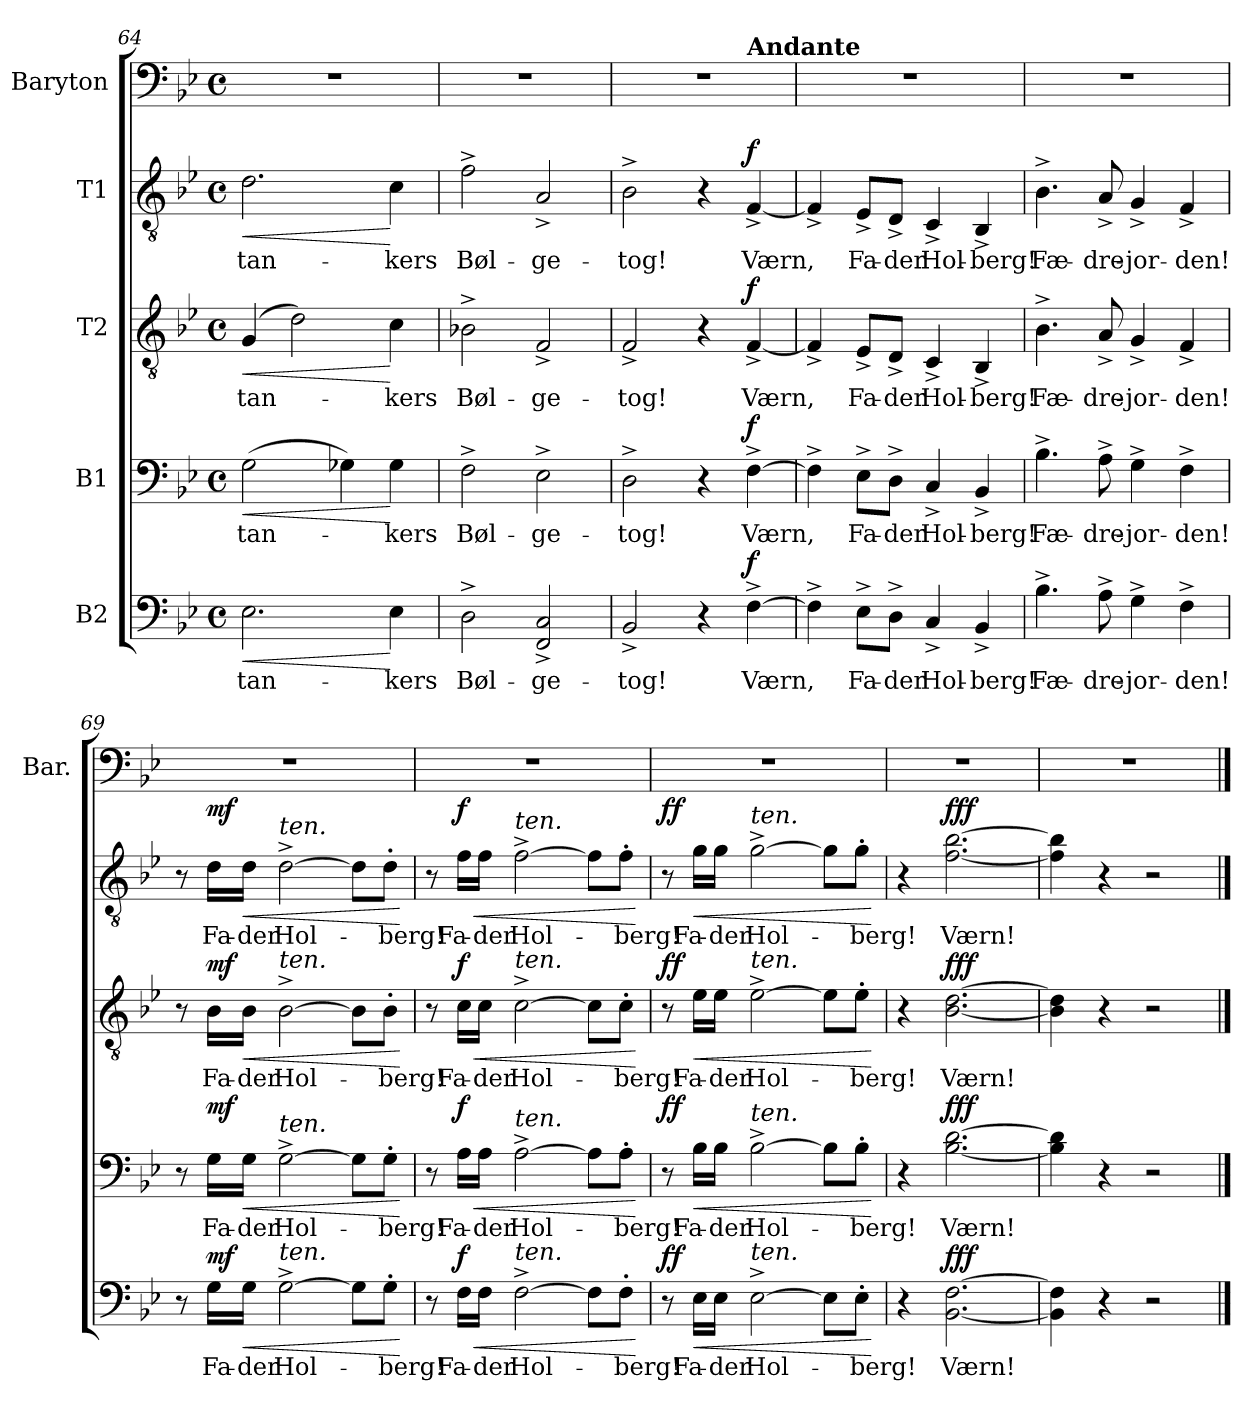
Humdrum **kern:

**kern	**text	**dynam	**kern	**text	**dynam	**kern	**text	**dynam	**kern	**text	**dynam	**kern
*part5	*part5	*part5	*part4	*part4	*part4	*part3	*part3	*part3	*part2	*part2	*part2	*part1
*staff5	*staff5	*staff5	*staff4	*staff4	*staff4	*staff3	*staff3	*staff3	*staff2	*staff2	*staff2	*staff1
*I"B2	*	*	*I"B1	*	*	*I"T2	*	*	*I"T1	*	*	*I"Baryton
*	*	*	*	*	*	*	*	*	*	*	*	*I'Bar.
*clefF4	*	*	*clefF4	*	*	*clefGv2	*	*	*clefGv2	*	*	*clefF4
*k[b-e-]	*	*	*k[b-e-]	*	*	*k[b-e-]	*	*	*k[b-e-]	*	*	*k[b-e-]
*M4/4	*	*	*M4/4	*	*	*M4/4	*	*	*M4/4	*	*	*M4/4
*met(c)	*	*	*met(c)	*	*	*met(c)	*	*	*met(c)	*	*	*met(c)
=64	=64	=64	=64	=64	=64	=64	=64	=64	=64	=64	=64	=64
!	!LO:LY:b	!LO:HP:b	!	!LO:LY:b	!LO:HP:b	!	!LO:LY:b	!LO:HP:b	!	!LO:LY:b	!LO:HP:b	!
2.E-\	-tan-	<	(>2G\	-tan-	<	(>4G/	-tan-	<	2.d\	-tan-	<	1r
.	.	.	.	.	.	2d\)	.	.	.	.	.	.
.	.	.	4G-X\)	.	.	.	.	.	.	.	.	.
!	!LO:LY:b	!	!	!LO:LY:b	!	!	!LO:LY:b	!	!	!LO:LY:b	!	!
4E-\	-kers	[	4G-\	-kers	[	4c\	-kers	[	4c\	-kers	[	.
!!LO:LB:g=z
=65	=65	=65	=65	=65	=65	=65	=65	=65	=65	=65	=65	=65
!	!LO:LY:b	!	!	!LO:LY:b	!	!	!LO:LY:b	!	!	!LO:LY:b	!	!
2D^\	Bøl-	.	2F^\	Bøl-	.	2B-X^\	Bøl-	.	2f^\	Bøl-	.	1r
!	!LO:LY:b	!	!	!LO:LY:b	!	!	!LO:LY:b	!	!	!LO:LY:b	!	!
2FF/^ 2C/^	-ge-	.	2E-^\	-ge-	.	2F^/	-ge-	.	2A^/	-ge-	.	.
=66	=66	=66	=66	=66	=66	=66	=66	=66	=66	=66	=66	=66
!	!LO:LY:b	!	!	!LO:LY:b	!	!	!LO:LY:b	!	!	!LO:LY:b	!	!
*	*	*	*	*	*	*	*	*	*	*	*	*^
2BB-^/	-tog!	.	2D^\	-tog!	.	2F^/	-tog!	.	2B-^\	-tog!	.	1r	2.ryy
4r	.	.	4r	.	.	4r	.	.	4r	.	.	.	.
!	!	!	!	!	!	!	!	!	!	!	!	!	!LO:TX:a:B:t=Andante
!	!LO:LY:b	!LO:DY:a	!	!LO:LY:b	!LO:DY:a	!	!LO:LY:b	!LO:DY:a	!	!LO:LY:b	!LO:DY:a	!	!
[4F^\	Værn,	f	[4F^\	Værn,	f	[4F^/	Værn,	f	[4F^/	Værn,	f	.	4ryy
*	*	*	*	*	*	*	*	*	*	*	*	*v	*v
=67	=67	=67	=67	=67	=67	=67	=67	=67	=67	=67	=67	=67
4F^\]	.	.	4F^\]	.	.	4F^/]	.	.	4F^/]	.	.	1r
!	!LO:LY:b	!	!	!LO:LY:b	!	!	!LO:LY:b	!	!	!LO:LY:b	!	!
8E-^\L	Fa-	.	8E-^\L	Fa-	.	8E-^/L	Fa-	.	8E-^/L	Fa-	.	.
!	!LO:LY:b	!	!	!LO:LY:b	!	!	!LO:LY:b	!	!	!LO:LY:b	!	!
8D^\J	-der	.	8D^\J	-der	.	8D^/J	-der	.	8D^/J	-der	.	.
!	!LO:LY:b	!	!	!LO:LY:b	!	!	!LO:LY:b	!	!	!LO:LY:b	!	!
4C^/	Hol-	.	4C^/	Hol-	.	4C^/	Hol-	.	4C^/	Hol-	.	.
!	!LO:LY:b	!	!	!LO:LY:b	!	!	!LO:LY:b	!	!	!LO:LY:b	!	!
4BB-^/	-berg!	.	4BB-^/	-berg!	.	4BB-^/	-berg!	.	4BB-^/	-berg!	.	.
=68	=68	=68	=68	=68	=68	=68	=68	=68	=68	=68	=68	=68
!	!LO:LY:b	!	!	!LO:LY:b	!	!	!LO:LY:b	!	!	!LO:LY:b	!	!
4.B-^\	Fæ-	.	4.B-^\	Fæ-	.	4.B-^\	Fæ-	.	4.B-^\	Fæ-	.	1r
!	!LO:LY:b	!	!	!LO:LY:b	!	!	!LO:LY:b	!	!	!LO:LY:b	!	!
8A^\	-dre-	.	8A^\	-dre-	.	8A^/	-dre-	.	8A^/	-dre-	.	.
!	!LO:LY:b	!	!	!LO:LY:b	!	!	!LO:LY:b	!	!	!LO:LY:b	!	!
4G^\	-jor-	.	4G^\	-jor-	.	4G^/	-jor-	.	4G^/	-jor-	.	.
!	!LO:LY:b	!	!	!LO:LY:b	!	!	!LO:LY:b	!	!	!LO:LY:b	!	!
4F^\	-den!	.	4F^\	-den!	.	4F^/	-den!	.	4F^/	-den!	.	.
=69	=69	=69	=69	=69	=69	=69	=69	=69	=69	=69	=69	=69
8r	.	.	8r	.	.	8r	.	.	8r	.	.	1r
!	!LO:LY:b	!LO:DY:a	!	!LO:LY:b	!LO:DY:a	!	!LO:LY:b	!LO:DY:a	!	!LO:LY:b	!LO:DY:a	!
16G\LL	Fa-	mf	16G\LL	Fa-	mf	16B-\LL	Fa-	mf	16d\LL	Fa-	mf	.
!	!LO:LY:b	!LO:HP:b	!	!LO:LY:b	!LO:HP:b	!	!LO:LY:b	!LO:HP:b	!	!LO:LY:b	!LO:HP:b	!
16G\JJ	-der	<	16G\JJ	-der	<	16B-\JJ	-der	<	16d\JJ	-der	<	.
!	!	!	!	!	!	!	!	!	!LO:TX:a:i:t=ten.	!	!	!
!	!	!	!	!	!	!LO:TX:a:i:t=ten.	!	!	!	!	!	!
!	!	!	!LO:TX:a:i:t=ten.	!	!	!	!	!	!	!	!	!
!LO:TX:a:i:t=ten.	!	!	!	!	!	!	!	!	!	!	!	!
!	!LO:LY:b	!	!	!LO:LY:b	!	!	!LO:LY:b	!	!	!LO:LY:b	!	!
[2G^\	Hol-	.	[2G^\	Hol-	.	[2B-^\	Hol-	.	[2d^\	Hol-	.	.
8G\L]	.	.	8G\L]	.	.	8B-\L]	.	.	8d\L]	.	.	.
!	!LO:LY:b	!	!	!LO:LY:b	!	!	!LO:LY:b	!	!	!LO:LY:b	!	!
8G'\J	-berg!	.	8G'\J	-berg!	.	8B-'\J	-berg!	.	8d'\J	-berg!	.	.
.	.	[	.	.	[	.	.	[	.	.	[	.
=70	=70	=70	=70	=70	=70	=70	=70	=70	=70	=70	=70	=70
8r	.	.	8r	.	.	8r	.	.	8r	.	.	1r
!	!LO:LY:b	!LO:HP:b	!	!LO:LY:b	!LO:HP:b	!	!LO:LY:b	!LO:HP:b	!	!LO:LY:b	!LO:HP:b	!
!	!	!LO:DY:n=1:a	!	!	!LO:DY:n=1:a	!	!	!LO:DY:n=1:a	!	!	!LO:DY:n=1:a	!
16F\LL	Fa-	< f	16A\LL	Fa-	< f	16c\LL	Fa-	< f	16f\LL	Fa-	< f	.
!	!LO:LY:b	!	!	!LO:LY:b	!	!	!LO:LY:b	!	!	!LO:LY:b	!	!
16F\JJ	-der	.	16A\JJ	-der	.	16c\JJ	-der	.	16f\JJ	-der	.	.
!	!	!	!	!	!	!	!	!	!LO:TX:a:i:t=ten.	!	!	!
!	!	!	!	!	!	!LO:TX:a:i:t=ten.	!	!	!	!	!	!
!	!	!	!LO:TX:a:i:t=ten.	!	!	!	!	!	!	!	!	!
!LO:TX:a:i:t=ten.	!	!	!	!	!	!	!	!	!	!	!	!
!	!LO:LY:b	!	!	!LO:LY:b	!	!	!LO:LY:b	!	!	!LO:LY:b	!	!
[2F^\	Hol-	.	[2A^\	Hol-	.	[2c^\	Hol-	.	[2f^\	Hol-	.	.
8F\L]	.	.	8A\L]	.	.	8c\L]	.	.	8f\L]	.	.	.
!	!LO:LY:b	!	!	!LO:LY:b	!	!	!LO:LY:b	!	!	!LO:LY:b	!	!
8F'\J	-berg!	.	8A'\J	-berg!	.	8c'\J	-berg!	.	8f'\J	-berg!	.	.
.	.	[	.	.	[	.	.	[	.	.	[	.
=71	=71	=71	=71	=71	=71	=71	=71	=71	=71	=71	=71	=71
!	!	!LO:DY:a	!	!	!LO:DY:a	!	!	!LO:DY:a	!	!	!LO:DY:a	!
8r	.	ff	8r	.	ff	8r	.	ff	8r	.	ff	1r
!	!LO:LY:b	!LO:HP:b	!	!LO:LY:b	!LO:HP:b	!	!LO:LY:b	!LO:HP:b	!	!LO:LY:b	!LO:HP:b	!
16E-\LL	Fa-	<	16B-\LL	Fa-	<	16e-\LL	Fa-	<	16g\LL	Fa-	<	.
!	!LO:LY:b	!	!	!LO:LY:b	!	!	!LO:LY:b	!	!	!LO:LY:b	!	!
16E-\JJ	-der	.	16B-\JJ	-der	.	16e-\JJ	-der	.	16g\JJ	-der	.	.
!	!	!	!	!	!	!	!	!	!LO:TX:a:i:t=ten.	!	!	!
!	!	!	!	!	!	!LO:TX:a:i:t=ten.	!	!	!	!	!	!
!	!	!	!LO:TX:a:i:t=ten.	!	!	!	!	!	!	!	!	!
!LO:TX:a:i:t=ten.	!	!	!	!	!	!	!	!	!	!	!	!
!	!LO:LY:b	!	!	!LO:LY:b	!	!	!LO:LY:b	!	!	!LO:LY:b	!	!
[2E-^\	Hol-	.	[2B-^\	Hol-	.	[2e-^\	Hol-	.	[2g^\	Hol-	.	.
8E-\L]	.	.	8B-\L]	.	.	8e-\L]	.	.	8g\L]	.	.	.
!	!LO:LY:b	!	!	!LO:LY:b	!	!	!LO:LY:b	!	!	!LO:LY:b	!	!
8E-'\J	-berg!	.	8B-'\J	-berg!	.	8e-'\J	-berg!	.	8g'\J	-berg!	.	.
.	.	[	.	.	[	.	.	[	.	.	[	.
=72	=72	=72	=72	=72	=72	=72	=72	=72	=72	=72	=72	=72
4r	.	.	4r	.	.	4r	.	.	4r	.	.	1r
!	!LO:LY:b	!LO:DY:a	!	!LO:LY:b	!LO:DY:a	!	!LO:LY:b	!LO:DY:a	!	!LO:LY:b	!LO:DY:a	!
[2.BB-\ [2.F\	Værn!	fff	[2.B-\ [2.d\	Værn!	fff	[2.B-\ [2.d\	Værn!	fff	[2.f\ [2.b-\	Værn!	fff	.
!!LO:PB:g=z
=73	=73	=73	=73	=73	=73	=73	=73	=73	=73	=73	=73	=73
4BB-\] 4F\]	.	.	4B-\] 4d\]	.	.	4B-\] 4d\]	.	.	4f\] 4b-\]	.	.	1r
4r	.	.	4r	.	.	4r	.	.	4r	.	.	.
2r	.	.	2r	.	.	2r	.	.	2r	.	.	.
==	==	==	==	==	==	==	==	==	==	==	==	==
*-	*-	*-	*-	*-	*-	*-	*-	*-	*-	*-	*-	*-
